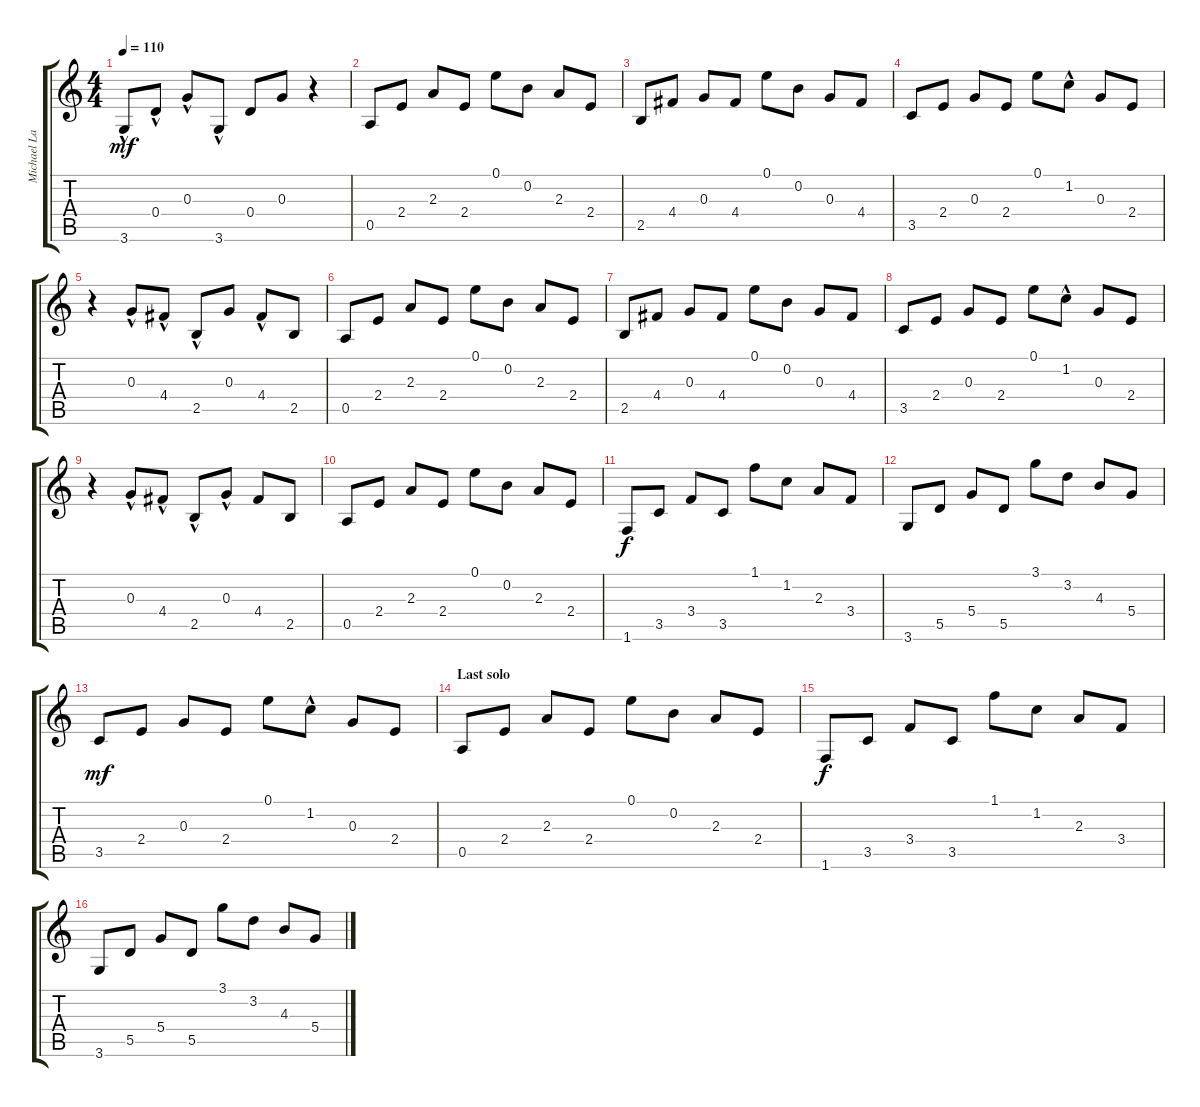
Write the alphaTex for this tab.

\track ("Michael Lardy" "Michael La") {instrument acousticguitarsteel}
\staff {score tabs}
\tuning (E4 B3 G3 D3 A2 E2) {hide}
\ts (4 4)
\tempo 110
\clef g2
\ks c
3.6{hac}.8{dy mf} 0.4{hac}.8 0.3{hac}.8 3.6{hac}.8 0.4.8 0.3.8 r.4 |
0.5.8 2.4.8 2.3.8 2.4.8 0.1.8 0.2.8 2.3.8 2.4.8 |
2.5.8 4.4.8 0.3.8 4.4.8 0.1.8 0.2.8 0.3.8 4.4.8 |
3.5.8 2.4.8 0.3.8 2.4.8 0.1.8 1.2{hac}.8 0.3.8 2.4.8 |
r.4 0.3{hac}.8 4.4{hac}.8 2.5{hac}.8 0.3.8 4.4{hac}.8 2.5.8 |
0.5.8 2.4.8 2.3.8 2.4.8 0.1.8 0.2.8 2.3.8 2.4.8 |
2.5.8 4.4.8 0.3.8 4.4.8 0.1.8 0.2.8 0.3.8 4.4.8 |
3.5.8 2.4.8 0.3.8 2.4.8 0.1.8 1.2{hac}.8 0.3.8 2.4.8 |
r.4 0.3{hac}.8 4.4{hac}.8 2.5{hac}.8 0.3{hac}.8 4.4.8 2.5.8 |
0.5.8 2.4.8 2.3.8 2.4.8 0.1.8 0.2.8 2.3.8 2.4.8 |
1.6.8{dy f} 3.5.8 3.4.8 3.5.8 1.1.8 1.2.8 2.3.8 3.4.8 |
3.6.8 5.5.8 5.4.8 5.5.8 3.1.8 3.2.8 4.3.8 5.4.8 |
3.5.8{dy mf} 2.4.8 0.3.8 2.4.8 0.1.8 1.2{hac}.8 0.3.8 2.4.8 |
\section ("" "Last solo")
0.5.8 2.4.8 2.3.8 2.4.8 0.1.8 0.2.8 2.3.8 2.4.8 |
1.6.8{dy f} 3.5.8 3.4.8 3.5.8 1.1.8 1.2.8 2.3.8 3.4.8 |
3.6.8 5.5.8 5.4.8 5.5.8 3.1.8 3.2.8 4.3.8 5.4.8
